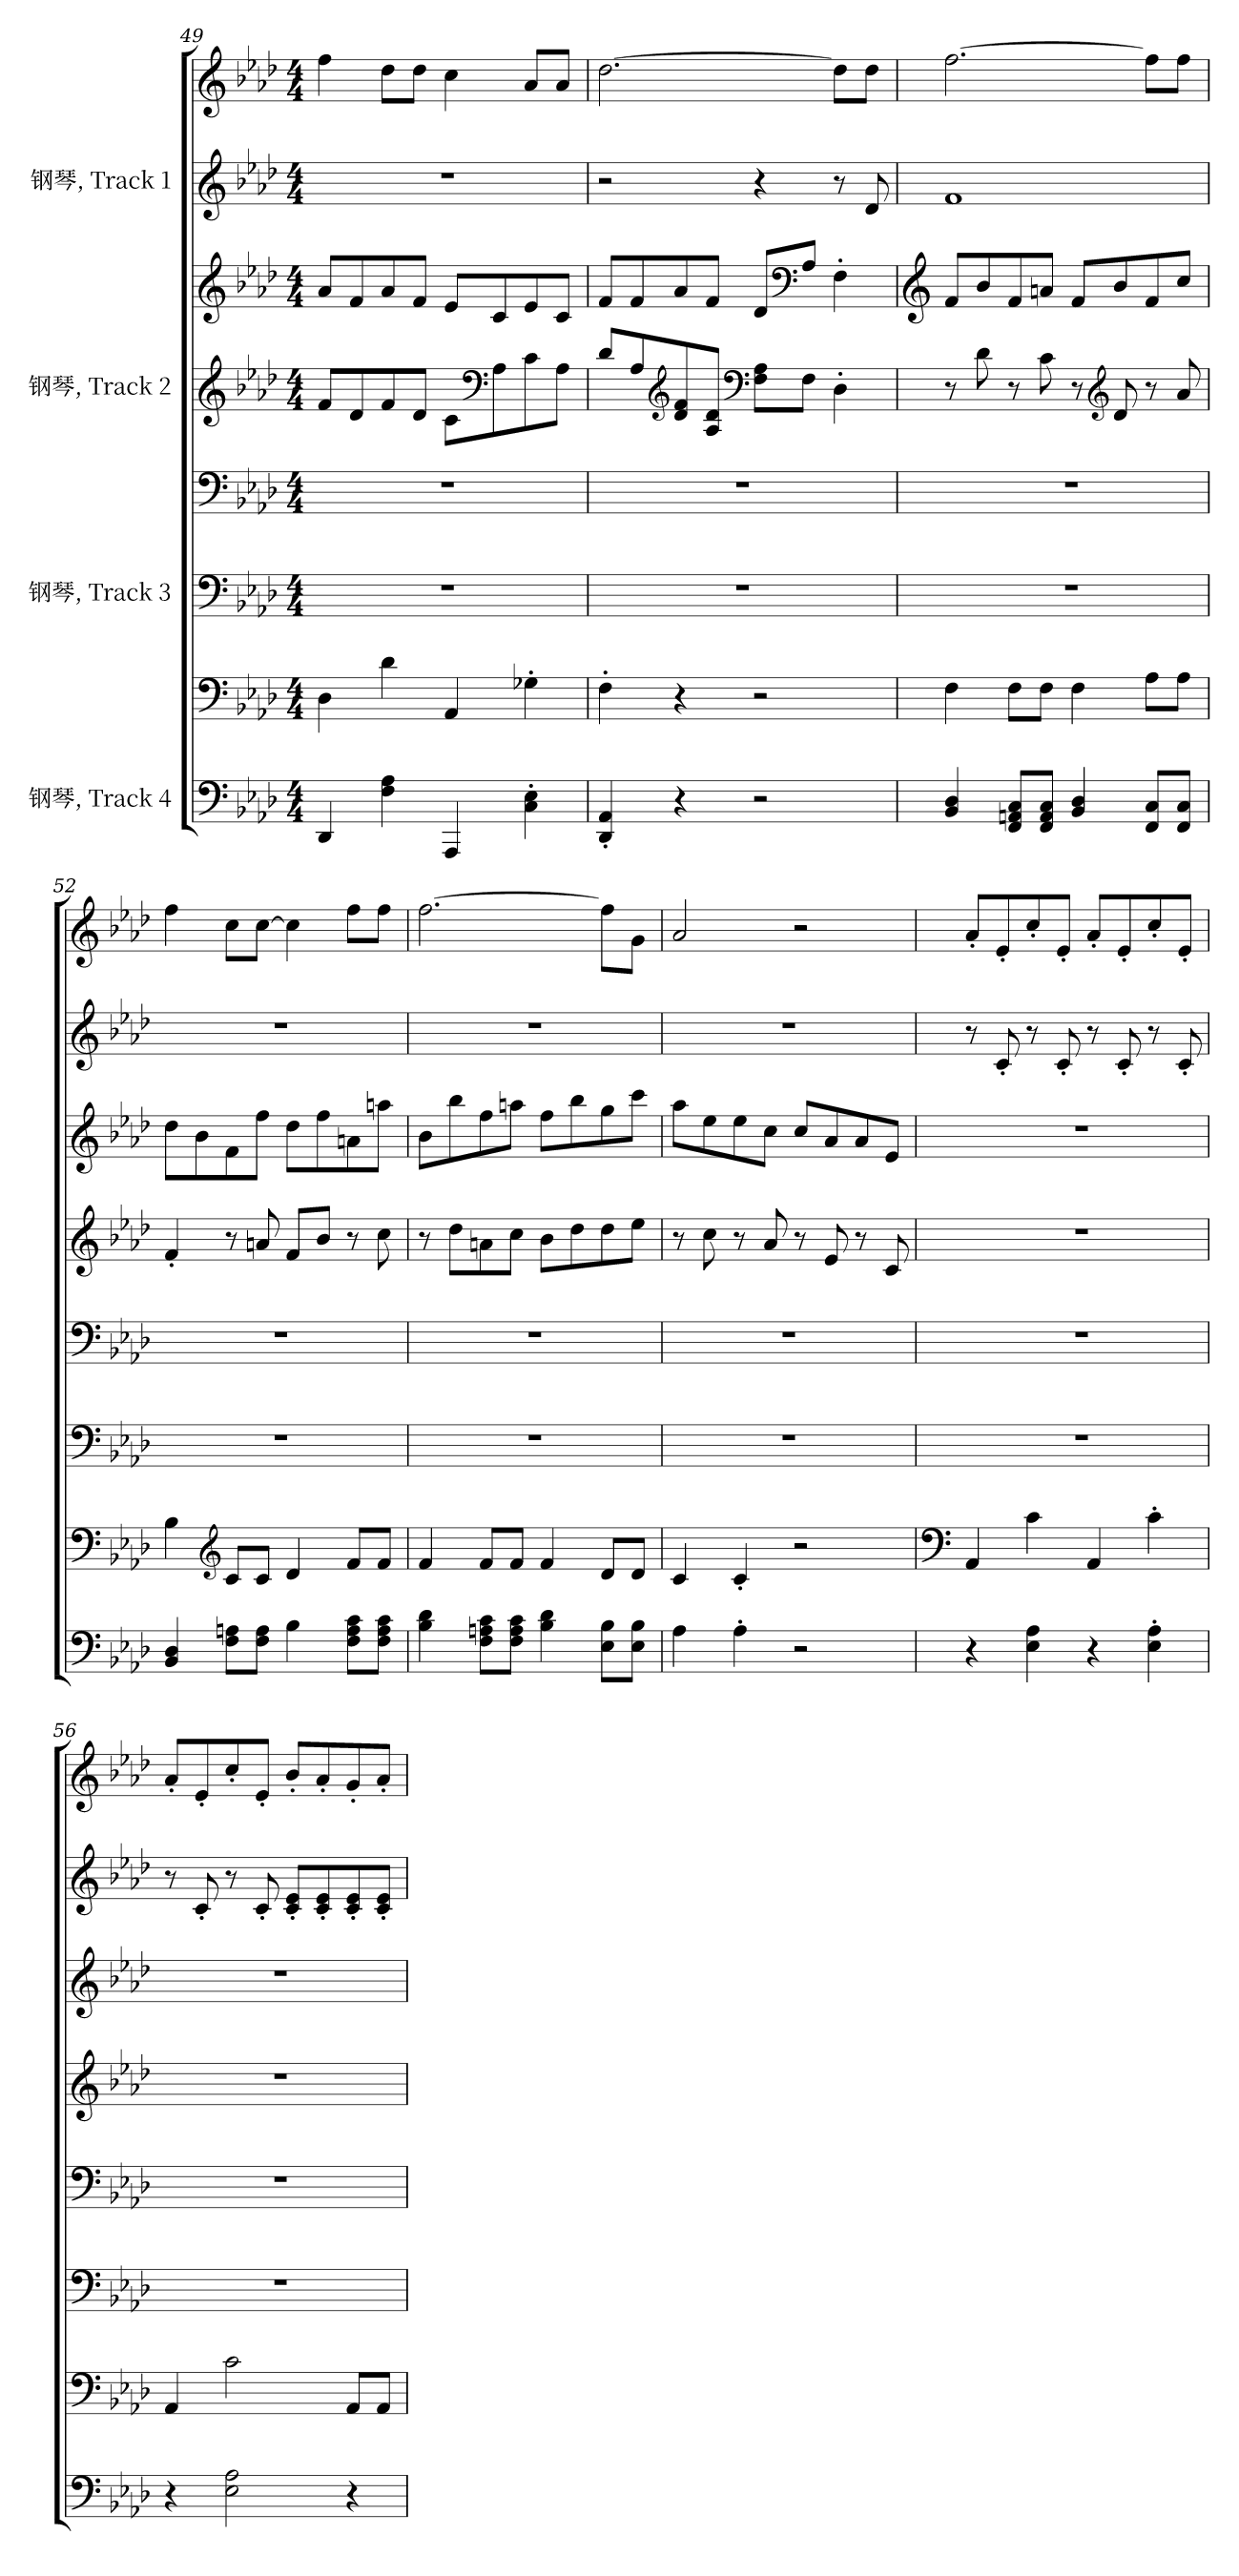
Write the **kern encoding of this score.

**kern	**kern	**kern	**kern	**kern	**kern	**kern	**kern
*part4	*part4	*part3	*part3	*part2	*part2	*part1	*part1
*staff8	*staff7	*staff6	*staff5	*staff4	*staff3	*staff2	*staff1
*I"钢琴, Track 4	*	*I"钢琴, Track 3	*	*I"钢琴, Track 2	*	*I"钢琴, Track 1	*
*clefF4	*clefF4	*clefF4	*clefF4	*clefG2	*clefG2	*clefG2	*clefG2
*k[b-e-a-d-]	*k[b-e-a-d-]	*k[b-e-a-d-]	*k[b-e-a-d-]	*k[b-e-a-d-]	*k[b-e-a-d-]	*k[b-e-a-d-]	*k[b-e-a-d-]
*M4/4	*M4/4	*M4/4	*M4/4	*M4/4	*M4/4	*M4/4	*M4/4
=49	=49	=49	=49	=49	=49	=49	=49
4DD-/	4D-\	1r	1r	8f/L	8a-/L	1r	4ff\
.	.	.	.	8d-/	8f/	.	.
4F\ 4A-\	4d-\	.	.	8f/	8a-/	.	8dd-\L
.	.	.	.	8d-/J	8f/J	.	8dd-\J
4AAA-/	4AA-/	.	.	8c\L	8e-/L	.	4cc\
*	*	*	*	*clefF4	*	*	*
.	.	.	.	8A-\	8c/	.	.
4C\' 4E-\'	4G-X'\	.	.	8c\	8e-/	.	8a-/L
.	.	.	.	8A-\J	8c/J	.	8a-/J
=50	=50	=50	=50	=50	=50	=50	=50
4DD-/' 4AA-/'	4F'\	1r	1r	8d-/L	8f/L	2r	[2.dd-\
.	.	.	.	8A-/	8f/	.	.
*	*	*	*	*clefG2	*	*	*
4r	4r	.	.	8d-/ 8f/	8a-/	.	.
.	.	.	.	8A-/ 8d-/J	8f/J	.	.
*	*	*	*	*clefF4	*	*	*
2r	2r	.	.	8F\ 8A-\L	8d-/L	4r	.
*	*	*	*	*	*clefF4	*	*
.	.	.	.	8F\J	8A-/J	.	.
.	.	.	.	4D-'\	4F'\	8r	8dd-\L]
.	.	.	.	.	.	8d-/	8dd-\J
!!LO:PB:g=z
=51	=51	=51	=51	=51	=51	=51	=51
*	*	*	*	*	*clefG2	*	*
4BB-/ 4D-/	4F\	1r	1r	8r	8f/L	1f	[2.ff\
.	.	.	.	8d-\	8b-/	.	.
8FF/ 8AAn/ 8C/L	8F\L	.	.	8r	8f/	.	.
8FF/ 8AA/ 8C/J	8F\J	.	.	8c\	8an/J	.	.
4BB-/ 4D-/	4F\	.	.	8r	8f/L	.	.
*	*	*	*	*clefG2	*	*	*
.	.	.	.	8d-/	8b-/	.	.
8FF/ 8C/L	8A-\L	.	.	8r	8f/	.	8ff\L]
8FF/ 8C/J	8A-\J	.	.	8a-/	8cc/J	.	8ff\J
=52	=52	=52	=52	=52	=52	=52	=52
4BB-/ 4D-/	4B-\	1r	1r	4f'/	8dd-\L	1r	4ff\
.	.	.	.	.	8b-\	.	.
*	*clefG2	*	*	*	*	*	*
8F\ 8An\L	8c/L	.	.	8r	8f\	.	8cc\L
8F\ 8A\J	8c/J	.	.	8an/	8ff\J	.	[8cc\J
4B-\	4d-/	.	.	8f/L	8dd-\L	.	4cc\]
.	.	.	.	8b-/J	8ff\	.	.
8F\ 8A\ 8c\L	8f/L	.	.	8r	8an\	.	8ff\L
8F\ 8A\ 8c\J	8f/J	.	.	8cc\	8aan\J	.	8ff\J
=53	=53	=53	=53	=53	=53	=53	=53
4B-\ 4d-\	4f/	1r	1r	8r	8b-\L	1r	[2.ff\
.	.	.	.	8dd-\L	8bb-\	.	.
8F\ 8An\ 8c\L	8f/L	.	.	8an\	8ff\	.	.
8F\ 8A\ 8c\J	8f/J	.	.	8cc\J	8aan\J	.	.
4B-\ 4d-\	4f/	.	.	8b-\L	8ff\L	.	.
.	.	.	.	8dd-\	8bb-\	.	.
8E-\ 8B-\L	8d-/L	.	.	8dd-\	8gg\	.	8ff\L]
8E-\ 8B-\J	8d-/J	.	.	8ee-\J	8ccc\J	.	8g\J
!!LO:PB:g=z
=54	=54	=54	=54	=54	=54	=54	=54
4A-\	4c/	1r	1r	8r	8aa-\L	1r	2a-/
.	.	.	.	8cc\	8ee-\	.	.
4A-'\	4c'/	.	.	8r	8ee-\	.	.
.	.	.	.	8a-/	8cc\J	.	.
2r	2r	.	.	8r	8cc/L	.	2r
.	.	.	.	8e-/	8a-/	.	.
.	.	.	.	8r	8a-/	.	.
.	.	.	.	8c/	8e-/J	.	.
=55	=55	=55	=55	=55	=55	=55	=55
*	*clefF4	*	*	*	*	*	*
4r	4AA-/	1r	1r	1r	1r	8r	8a-'/L
.	.	.	.	.	.	8c'/	8e-'/
4E-\ 4A-\	4c\	.	.	.	.	8r	8cc'/
.	.	.	.	.	.	8c'/	8e-'/J
4r	4AA-/	.	.	.	.	8r	8a-'/L
.	.	.	.	.	.	8c'/	8e-'/
4E-\' 4A-\'	4c'\	.	.	.	.	8r	8cc'/
.	.	.	.	.	.	8c'/	8e-'/J
=56	=56	=56	=56	=56	=56	=56	=56
4r	4AA-/	1r	1r	1r	1r	8r	8a-'/L
.	.	.	.	.	.	8c'/	8e-'/
2E-\ 2A-\	2c\	.	.	.	.	8r	8cc'/
.	.	.	.	.	.	8c'/	8e-'/J
.	.	.	.	.	.	8c/' 8e-/'L	8b-'/L
.	.	.	.	.	.	8c/' 8e-/'	8a-'/
4r	8AA-/L	.	.	.	.	8c/' 8e-/'	8g'/
.	8AA-/J	.	.	.	.	8c/' 8e-/'J	8a-'/J
=	=	=	=	=	=	=	=
*-	*-	*-	*-	*-	*-	*-	*-
